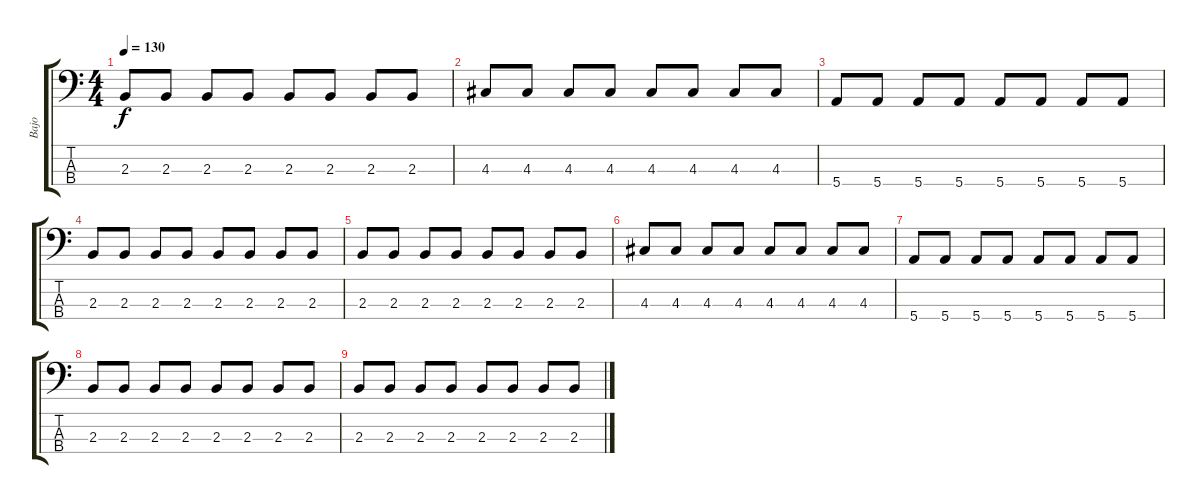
\track ("Bajo" "Bajo") {instrument electricbasspick}
\staff {score tabs}
\tuning (G2 D2 A1 E1) {hide}
\ts (4 4)
\tempo 130
\clef f4
\ks c
2.3.8{dy f} 2.3.8 2.3.8 2.3.8 2.3.8 2.3.8 2.3.8 2.3.8 |
4.3.8{volume 10} 4.3.8 4.3.8 4.3.8 4.3.8 4.3.8 4.3.8 4.3.8 |
5.4.8 5.4.8 5.4.8 5.4.8 5.4.8 5.4.8 5.4.8 5.4.8 |
2.3.8{volume 7} 2.3.8 2.3.8 2.3.8 2.3.8 2.3.8 2.3.8 2.3.8 |
2.3.8 2.3.8 2.3.8 2.3.8 2.3.8 2.3.8 2.3.8 2.3.8 |
4.3.8{volume 4} 4.3.8 4.3.8 4.3.8 4.3.8 4.3.8 4.3.8 4.3.8 |
5.4.8 5.4.8 5.4.8 5.4.8 5.4.8 5.4.8 5.4.8 5.4.8 |
2.3.8{volume 0} 2.3.8 2.3.8 2.3.8 2.3.8 2.3.8 2.3.8 2.3.8 |
2.3.8 2.3.8 2.3.8 2.3.8 2.3.8 2.3.8 2.3.8 2.3.8
